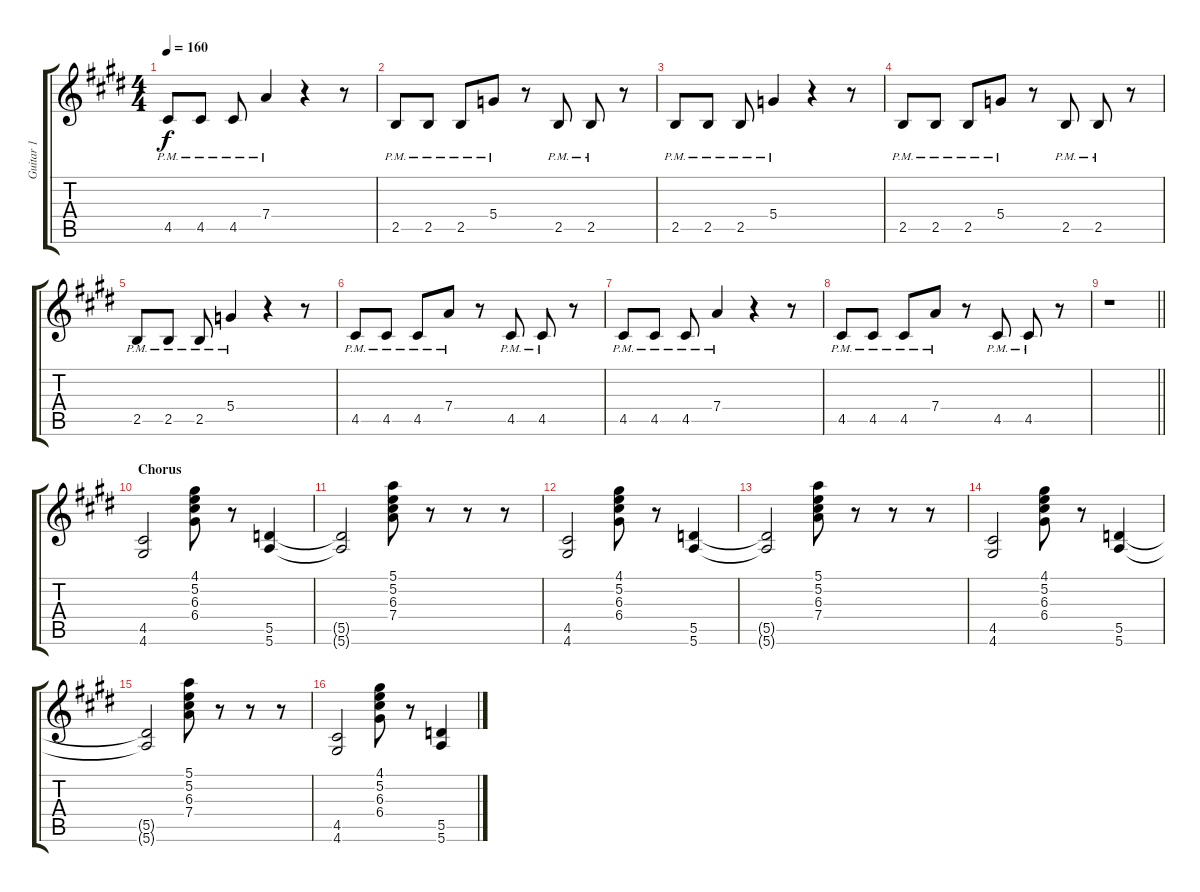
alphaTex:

\track ("Guitar 1" "Guitar 1") {instrument overdrivenguitar}
\staff {score tabs}
\tuning (E4 B3 G3 D3 A2 E2) {hide}
\ts (4 4)
\tempo 160
\clef g2
\ks c#minor
4.5{pm}.8{dy f} 4.5{pm}.8 4.5{pm}.8 7.4{pm}.4 r.4 r.8 |
2.5{pm}.8 2.5{pm}.8 2.5{pm}.8 5.4{pm}.8 r.8 2.5{pm}.8 2.5{pm}.8 r.8 |
2.5{pm}.8 2.5{pm}.8 2.5{pm}.8 5.4{pm}.4 r.4 r.8 |
2.5{pm}.8 2.5{pm}.8 2.5{pm}.8 5.4{pm}.8 r.8 2.5{pm}.8 2.5{pm}.8 r.8 |
2.5{pm}.8 2.5{pm}.8 2.5{pm}.8 5.4{pm}.4 r.4 r.8 |
4.5{pm}.8 4.5{pm}.8 4.5{pm}.8 7.4{pm}.8 r.8 4.5{pm}.8 4.5{pm}.8 r.8 |
4.5{pm}.8 4.5{pm}.8 4.5{pm}.8 7.4{pm}.4 r.4 r.8 |
4.5{pm}.8 4.5{pm}.8 4.5{pm}.8 7.4{pm}.8 r.8 4.5{pm}.8 4.5{pm}.8 r.8 |
\barLineRight lightlight
r.1 |
\section ("" "Chorus")
(4.5 4.6).2{instrument electricguitarclean} (4.1 5.2 6.3 6.4).8 r.8 (5.5 5.6).4 |
(5.5{t} 5.6{t}).2 (5.1 5.2 6.3 7.4).8 r.8 r.8 r.8 |
(4.5 4.6).2{instrument electricguitarclean} (4.1 5.2 6.3 6.4).8 r.8 (5.5 5.6).4 |
(5.5{t} 5.6{t}).2 (5.1 5.2 6.3 7.4).8 r.8 r.8 r.8 |
(4.5 4.6).2{instrument electricguitarclean} (4.1 5.2 6.3 6.4).8 r.8 (5.5 5.6).4 |
(5.5{t} 5.6{t}).2 (5.1 5.2 6.3 7.4).8 r.8 r.8 r.8 |
(4.5 4.6).2{instrument electricguitarclean} (4.1 5.2 6.3 6.4).8 r.8 (5.5 5.6).4
